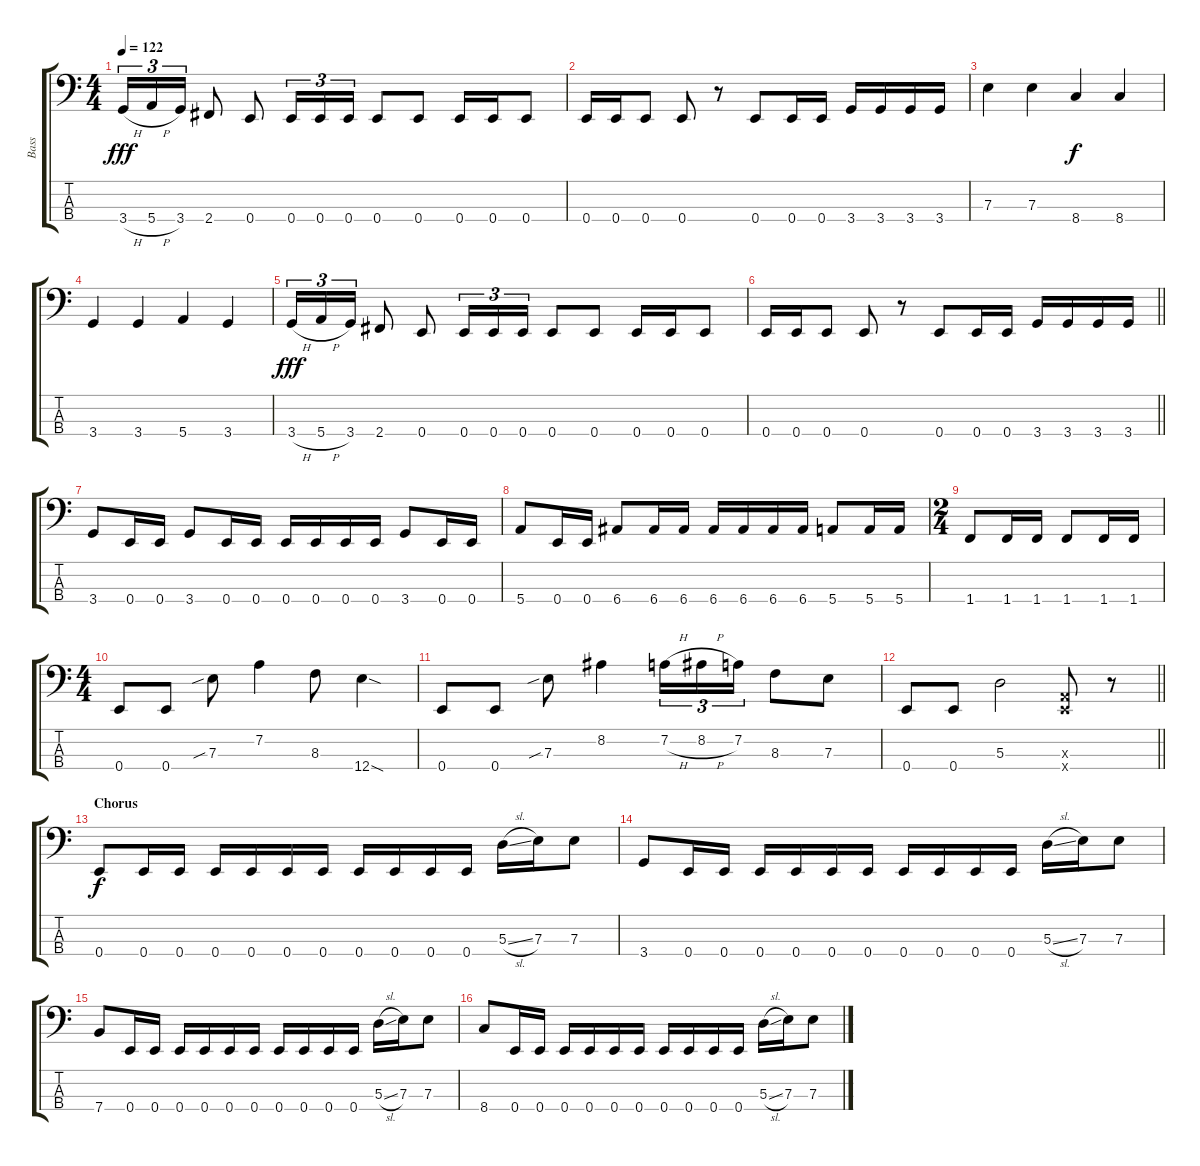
\track ("Bass" "Bass") {instrument electricbassfinger}
\staff {score tabs}
\tuning (G2 D2 A1 E1) {hide}
\ts (4 4)
\tempo 122
\clef f4
\ks c
3.4{h}.16{tu (3 2) dy fff} 5.4{h}.16{tu (3 2)} 3.4.16{tu (3 2)} 2.4.8 0.4.8 0.4.16{tu (3 2)} 0.4.16{tu (3 2)} 0.4.16{tu (3 2)} 0.4.8 0.4.8 0.4.16 0.4.16 0.4.8 |
0.4.16 0.4.16 0.4.8 0.4.8 r.8 0.4.8 0.4.16 0.4.16 3.4.16 3.4.16 3.4.16 3.4.16 |
7.3.4 7.3.4 8.4.4{dy f} 8.4.4 |
3.4.4 3.4.4 5.4.4 3.4.4 |
3.4{h}.16{tu (3 2) dy fff} 5.4{h}.16{tu (3 2)} 3.4.16{tu (3 2)} 2.4.8 0.4.8 0.4.16{tu (3 2)} 0.4.16{tu (3 2)} 0.4.16{tu (3 2)} 0.4.8 0.4.8 0.4.16 0.4.16 0.4.8 |
\barLineRight lightlight
0.4.16 0.4.16 0.4.8 0.4.8 r.8 0.4.8 0.4.16 0.4.16 3.4.16 3.4.16 3.4.16 3.4.16 |
3.4.8 0.4.16 0.4.16 3.4.8 0.4.16 0.4.16 0.4.16 0.4.16 0.4.16 0.4.16 3.4.8 0.4.16 0.4.16 |
5.4.8 0.4.16 0.4.16 6.4.8 6.4.16 6.4.16 6.4.16 6.4.16 6.4.16 6.4.16 5.4.8 5.4.16 5.4.16 |
\ts (2 4)
1.4.8 1.4.16 1.4.16 1.4.8 1.4.16 1.4.16 |
\ts (4 4)
0.4.8 0.4.8 7.3{sib}.8 7.2.4 8.3.8 12.4{sod}.4 |
0.4.8 0.4.8 7.3{sib}.8 8.2.4 7.2{h}.16{tu (3 2)} 8.2{h}.16{tu (3 2)} 7.2.16{tu (3 2)} 8.3.8 7.3.8 |
\barLineRight lightlight
0.4.8 0.4.8 5.3.2 (0.3{x} 0.4{x}).8 r.8 |
\section ("" "Chorus")
0.4.8{dy f} 0.4.16 0.4.16 0.4.16 0.4.16 0.4.16 0.4.16 0.4.16 0.4.16 0.4.16 0.4.16 5.3{sl}.16 7.3.16 7.3.8 |
3.4.8 0.4.16 0.4.16 0.4.16 0.4.16 0.4.16 0.4.16 0.4.16 0.4.16 0.4.16 0.4.16 5.3{sl}.16 7.3.16 7.3.8 |
7.4.8 0.4.16 0.4.16 0.4.16 0.4.16 0.4.16 0.4.16 0.4.16 0.4.16 0.4.16 0.4.16 5.3{sl}.16 7.3.16 7.3.8 |
8.4.8 0.4.16 0.4.16 0.4.16 0.4.16 0.4.16 0.4.16 0.4.16 0.4.16 0.4.16 0.4.16 5.3{sl}.16 7.3.16 7.3.8
